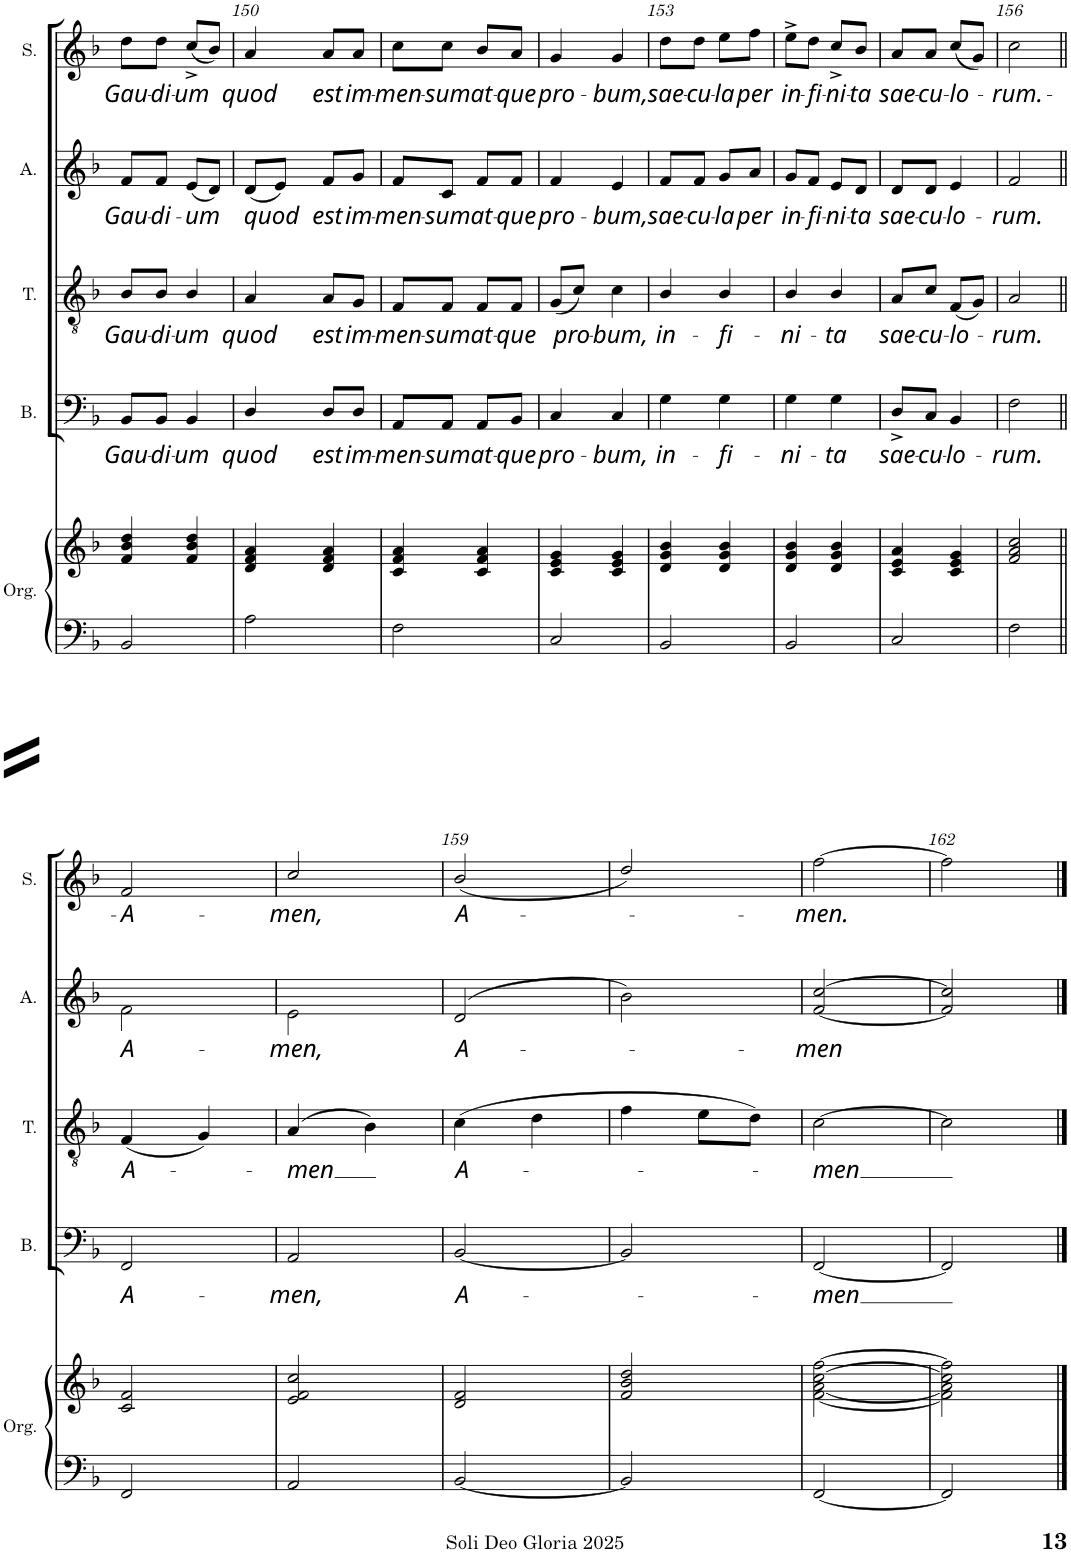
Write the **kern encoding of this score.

**kern	**kern	**kern	**text	**kern	**text	**kern	**text	**kern	**text
*part5	*part5	*part4	*part4	*part3	*part3	*part2	*part2	*part1	*part1
*staff6	*staff5	*staff4	*staff4	*staff3	*staff3	*staff2	*staff2	*staff1	*staff1
*I"Orgue	*	*I"Basse	*	*I"Ténor	*	*I"Alto	*	*I"Soprano	*
*I'Org.	*	*I'B.	*	*I'T.	*	*I'A.	*	*I'S.	*
!!LO:PB:g=z
*clefF4	*clefG2	*clefF4	*	*clefGv2	*	*clefG2	*	*clefG2	*
*k[b-]	*k[b-]	*k[b-]	*	*k[b-]	*	*k[b-]	*	*k[b-]	*
*M2/4	*M2/4	*M2/4	*	*M2/4	*	*M2/4	*	*M2/4	*
=149	=149	=149	=149	=149	=149	=149	=149	=149	=149
!	!	!	!LO:LY:b	!	!LO:LY:b	!	!LO:LY:b	!	!LO:LY:b
2BB-/	4f/ 4b-/ 4dd/	8BB-/L	Gau-	8B-/L	Gau-	8f/L	Gau-	8dd\L	Gau-
!	!	!	!LO:LY:b	!	!LO:LY:b	!	!LO:LY:b	!	!LO:LY:b
.	.	8BB-/J	-di-	8B-/J	-di-	8f/J	-di-	8dd\J	-di-
!	!	!	!LO:LY:b	!	!LO:LY:b	!	!LO:LY:b	!	!LO:LY:b
.	4f/ 4b-/ 4dd/	4BB-/	-um	4B-/	-um	(<8e/L	-um	(<8cc^</L	-um
.	.	.	.	.	.	8d/J)	.	8b-/J)	.
=150	=150	=150	=150	=150	=150	=150	=150	=150	=150
!	!	!	!LO:LY:b	!	!LO:LY:b	!	!LO:LY:b	!	!LO:LY:b
2A\	4d/ 4f/ 4a/	4D/	quod	4A/	quod	(<8d/L	quod	4a/	quod
.	.	.	.	.	.	8e/J)	.	.	.
!	!	!	!LO:LY:b	!	!LO:LY:b	!	!LO:LY:b	!	!LO:LY:b
.	4d/ 4f/ 4a/	8D/L	est	8A/L	est	8f/L	est	8a/L	est
!	!	!	!LO:LY:b	!	!LO:LY:b	!	!LO:LY:b	!	!LO:LY:b
.	.	8D/J	im-	8G/J	im-	8g/J	im-	8a/J	im-
=151	=151	=151	=151	=151	=151	=151	=151	=151	=151
!	!	!	!LO:LY:b	!	!LO:LY:b	!	!LO:LY:b	!	!LO:LY:b
2F\	4c/ 4f/ 4a/	8AA/L	-men-	8F/L	-men-	8f/L	-men-	8cc\L	-men-
!	!	!	!LO:LY:b	!	!LO:LY:b	!	!LO:LY:b	!	!LO:LY:b
.	.	8AA/J	-sum	8F/J	-sum	8c/J	-sum	8cc\J	-sum
!	!	!	!LO:LY:b	!	!LO:LY:b	!	!LO:LY:b	!	!LO:LY:b
.	4c/ 4f/ 4a/	8AA/L	at-	8F/L	at-	8f/L	at-	8b-/L	at-
!	!	!	!LO:LY:b	!	!LO:LY:b	!	!LO:LY:b	!	!LO:LY:b
.	.	8BB-/J	-que	8F/J	-que	8f/J	-que	8a/J	-que
=152	=152	=152	=152	=152	=152	=152	=152	=152	=152
!	!	!	!LO:LY:b	!	!LO:LY:b	!	!LO:LY:b	!	!LO:LY:b
2C/	4c/ 4e/ 4g/	4C/	pro-	(<8G/L	pro-	4f/	pro-	4g/	pro-
.	.	.	.	8c/J)	.	.	.	.	.
!	!	!	!LO:LY:b	!	!LO:LY:b	!	!LO:LY:b	!	!LO:LY:b
.	4c/ 4e/ 4g/	4C/	-bum,	4c\	-bum,	4e/	-bum,	4g/	-bum,
=153	=153	=153	=153	=153	=153	=153	=153	=153	=153
!	!	!	!LO:LY:b	!	!LO:LY:b	!	!LO:LY:b	!	!LO:LY:b
2BB-/	4d/ 4g/ 4b-/	4G\	in-	4B-/	in-	8f/L	sae-	8dd\L	sae-
!	!	!	!	!	!	!	!LO:LY:b	!	!LO:LY:b
.	.	.	.	.	.	8f/J	-cu-	8dd\J	-cu-
!	!	!	!LO:LY:b	!	!LO:LY:b	!	!LO:LY:b	!	!LO:LY:b
.	4d/ 4g/ 4b-/	4G\	-fi-	4B-/	-fi-	8g/L	-la	8ee\L	-la
!	!	!	!	!	!	!	!LO:LY:b	!	!LO:LY:b
.	.	.	.	.	.	8a/J	per	8ff\J	per
=154	=154	=154	=154	=154	=154	=154	=154	=154	=154
!	!	!	!LO:LY:b	!	!LO:LY:b	!	!LO:LY:b	!	!LO:LY:b
2BB-/	4d/ 4g/ 4b-/	4G\	-ni-	4B-/	-ni-	8g/L	in-	8ee^>\L	in-
!	!	!	!	!	!	!	!LO:LY:b	!	!LO:LY:b
.	.	.	.	.	.	8f/J	-fi-	8dd\J	-fi-
!	!	!	!LO:LY:b	!	!LO:LY:b	!	!LO:LY:b	!	!LO:LY:b
.	4d/ 4g/ 4b-/	4G\	-ta	4B-/	-ta	8e/L	-ni-	8cc^</L	-ni-
!	!	!	!	!	!	!	!LO:LY:b	!	!LO:LY:b
.	.	.	.	.	.	8d/J	-ta	8b-/J	-ta
=155	=155	=155	=155	=155	=155	=155	=155	=155	=155
!	!	!	!LO:LY:b	!	!LO:LY:b	!	!LO:LY:b	!	!LO:LY:b
2C/	4c/ 4e/ 4a/	8D^</L	sae-	8A/L	sae-	8d/L	sae-	8a/L	sae-
!	!	!	!LO:LY:b	!	!LO:LY:b	!	!LO:LY:b	!	!LO:LY:b
.	.	8C/J	-cu-	8c/J	-cu-	8d/J	-cu-	8a/J	-cu-
!	!	!	!LO:LY:b	!	!LO:LY:b	!	!LO:LY:b	!	!LO:LY:b
.	4c/ 4e/ 4g/	4BB-/	-lo-	(<8F/L	-lo-	4e/	-lo-	(<8cc/L	-lo-
.	.	.	.	8G/J)	.	.	.	8g/J)	.
=156	=156	=156	=156	=156	=156	=156	=156	=156	=156
!	!	!	!LO:LY:b	!	!LO:LY:b	!	!LO:LY:b	!	!LO:LY:b
2F\	2f/ 2a/ 2cc/	2F\	-rum.	2A/	-rum.	2f/	-rum.	2cc\	-rum.-
!!LO:LB:g=z
=157||	=157||	=157||	=157||	=157||	=157||	=157||	=157||	=157||	=157||
!	!	!	!LO:LY:b	!	!LO:LY:b	!	!LO:LY:b	!	!LO:LY:b
2FF/	2c/ 2f/	2FF/	A-	(4F/	A-	2f\	A-	2f/	-A-
.	.	.	.	4G/)	.	.	.	.	.
=158	=158	=158	=158	=158	=158	=158	=158	=158	=158
!	!	!	!LO:LY:b	!	!LO:LY:b	!	!LO:LY:b	!	!LO:LY:b
2AA/	2e/ 2f/ 2cc/	2AA/	-men,	(4A/	-men	2e\	-men,	2cc/	-men,
.	.	.	.	4B-\)	.	.	.	.	.
=159	=159	=159	=159	=159	=159	=159	=159	=159	=159
!	!	!	!LO:LY:b	!	!LO:LY:b	!	!LO:LY:b	!	!LO:LY:b
[2BB-/	2d/ 2f/	[2BB-/	A-	(4c\	A-	(2d/	A-	(2b-/	A-
.	.	.	.	4d\	.	.	.	.	.
=160	=160	=160	=160	=160	=160	=160	=160	=160	=160
2BB-/]	2f/ 2b-/ 2dd/	2BB-/]	.	4f\	.	2b-\)	.	2dd/)	.
.	.	.	.	8e\L	.	.	.	.	.
.	.	.	.	8d\J)	.	.	.	.	.
=161	=161	=161	=161	=161	=161	=161	=161	=161	=161
!	!	!	!LO:LY:b	!	!LO:LY:b	!	!LO:LY:b	!	!LO:LY:b
[2FF/	[2f\ [2a\ [2cc\ [2ff\	[2FF/	-men	[2c\	-men	[2f/ [2cc/	-men	[2ff\	-men.
=162	=162	=162	=162	=162	=162	=162	=162	=162	=162
2FF/]	2f\] 2a\] 2cc\] 2ff\]	2FF/]	.	2c\]	.	2f/] 2cc/]	.	2ff\]	.
==	==	==	==	==	==	==	==	==	==
*-	*-	*-	*-	*-	*-	*-	*-	*-	*-
